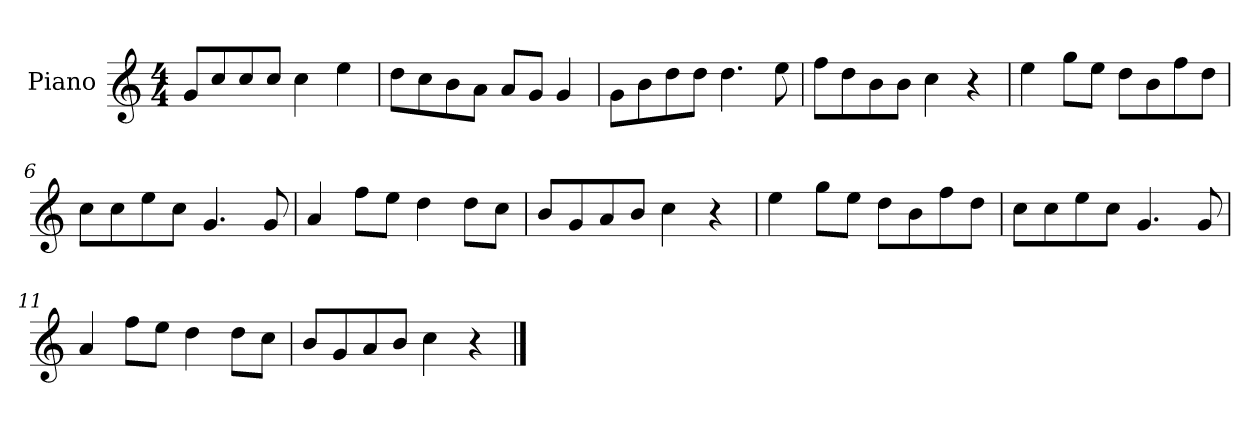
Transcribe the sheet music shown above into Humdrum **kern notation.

**kern
*part1
*staff1
*I"Piano
*I'P-no
*clefG2
*k[]
*M4/4
*MM90
=1
8g/L
8cc/
8cc/
8cc/J
4cc\
4ee\
=2
8dd\L
8cc\
8b\
8a\J
8a/L
8g/J
4g/
=3
8g\L
8b\
8dd\
8dd\J
4.dd\
8ee\
=4
8ff\L
8dd\
8b\
8b\J
4cc\
4r
=5
4ee\
8gg\L
8ee\J
8dd\L
8b\
8ff\
8dd\J
=6
8cc\L
8cc\
8ee\
8cc\J
4.g/
8g/
!!LO:LB:g=z
=7
4a/
8ff\L
8ee\J
4dd\
8dd\L
8cc\J
=8
8b/L
8g/
8a/
8b/J
4cc\
4r
=9
4ee\
8gg\L
8ee\J
8dd\L
8b\
8ff\
8dd\J
=10
8cc\L
8cc\
8ee\
8cc\J
4.g/
8g/
=11
4a/
8ff\L
8ee\J
4dd\
8dd\L
8cc\J
=12
8b/L
8g/
8a/
8b/J
4cc\
4r
==
*-
